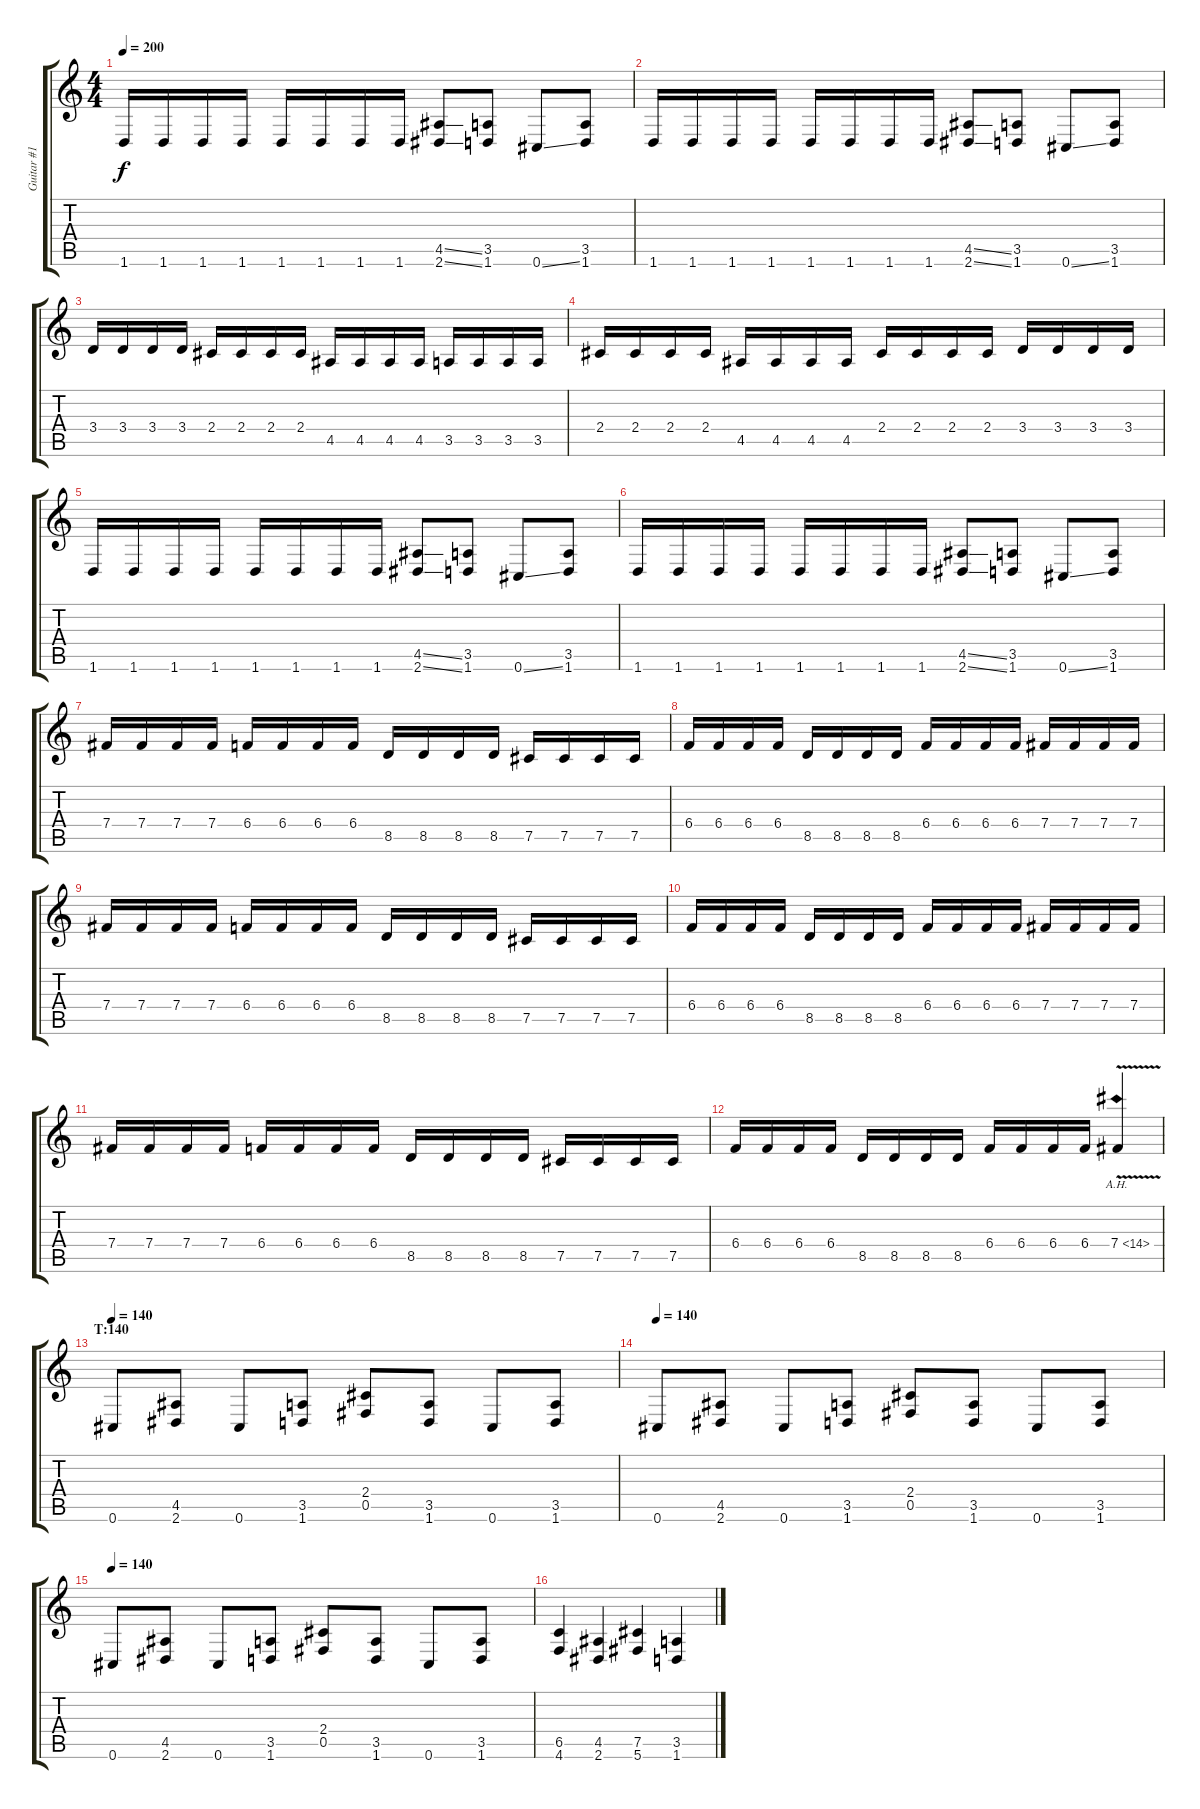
\track ("Guitar #1" "Guitar #1") {instrument distortionguitar}
\staff {score tabs}
\tuning (Db4 Ab3 E3 B2 Gb2 Db2) {hide}
\ts (4 4)
\tempo 200
\clef g2
\ks c
1.6.16{dy f} 1.6.16 1.6.16 1.6.16 1.6.16 1.6.16 1.6.16 1.6.16 (4.5{ss} 2.6{ss}).8 (3.5 1.6).8 0.6{ss}.8 (3.5 1.6).8 |
1.6.16 1.6.16 1.6.16 1.6.16 1.6.16 1.6.16 1.6.16 1.6.16 (4.5{ss} 2.6{ss}).8 (3.5 1.6).8 0.6{ss}.8 (3.5 1.6).8 |
3.4.16 3.4.16 3.4.16 3.4.16 2.4.16 2.4.16 2.4.16 2.4.16 4.5.16 4.5.16 4.5.16 4.5.16 3.5.16 3.5.16 3.5.16 3.5.16 |
2.4.16 2.4.16 2.4.16 2.4.16 4.5.16 4.5.16 4.5.16 4.5.16 2.4.16 2.4.16 2.4.16 2.4.16 3.4.16 3.4.16 3.4.16 3.4.16 |
1.6.16 1.6.16 1.6.16 1.6.16 1.6.16 1.6.16 1.6.16 1.6.16 (4.5{ss} 2.6{ss}).8 (3.5 1.6).8 0.6{ss}.8 (3.5 1.6).8 |
1.6.16 1.6.16 1.6.16 1.6.16 1.6.16 1.6.16 1.6.16 1.6.16 (4.5{ss} 2.6{ss}).8 (3.5 1.6).8 0.6{ss}.8 (3.5 1.6).8 |
7.4.16 7.4.16 7.4.16 7.4.16 6.4.16 6.4.16 6.4.16 6.4.16 8.5.16 8.5.16 8.5.16 8.5.16 7.5.16 7.5.16 7.5.16 7.5.16 |
6.4.16 6.4.16 6.4.16 6.4.16 8.5.16 8.5.16 8.5.16 8.5.16 6.4.16 6.4.16 6.4.16 6.4.16 7.4.16 7.4.16 7.4.16 7.4.16 |
7.4.16 7.4.16 7.4.16 7.4.16 6.4.16 6.4.16 6.4.16 6.4.16 8.5.16 8.5.16 8.5.16 8.5.16 7.5.16 7.5.16 7.5.16 7.5.16 |
6.4.16 6.4.16 6.4.16 6.4.16 8.5.16 8.5.16 8.5.16 8.5.16 6.4.16 6.4.16 6.4.16 6.4.16 7.4.16 7.4.16 7.4.16 7.4.16 |
7.4.16 7.4.16 7.4.16 7.4.16 6.4.16 6.4.16 6.4.16 6.4.16 8.5.16 8.5.16 8.5.16 8.5.16 7.5.16 7.5.16 7.5.16 7.5.16 |
6.4.16 6.4.16 6.4.16 6.4.16 8.5.16 8.5.16 8.5.16 8.5.16 6.4.16 6.4.16 6.4.16 6.4.16 7.4{ah 7 v}.4 |
\section ("" "T:140")
\tempo 140
0.6.8 (4.5 2.6).8 0.6.8 (3.5 1.6).8 (2.4 0.5).8 (3.5 1.6).8 0.6.8 (3.5 1.6).8 |
\tempo 140
0.6.8 (4.5 2.6).8 0.6.8 (3.5 1.6).8 (2.4 0.5).8 (3.5 1.6).8 0.6.8 (3.5 1.6).8 |
\tempo 140
0.6.8 (4.5 2.6).8 0.6.8 (3.5 1.6).8 (2.4 0.5).8 (3.5 1.6).8 0.6.8 (3.5 1.6).8 |
(6.5 4.6).4 (4.5 2.6).4 (7.5 5.6).4 (3.5 1.6).4
